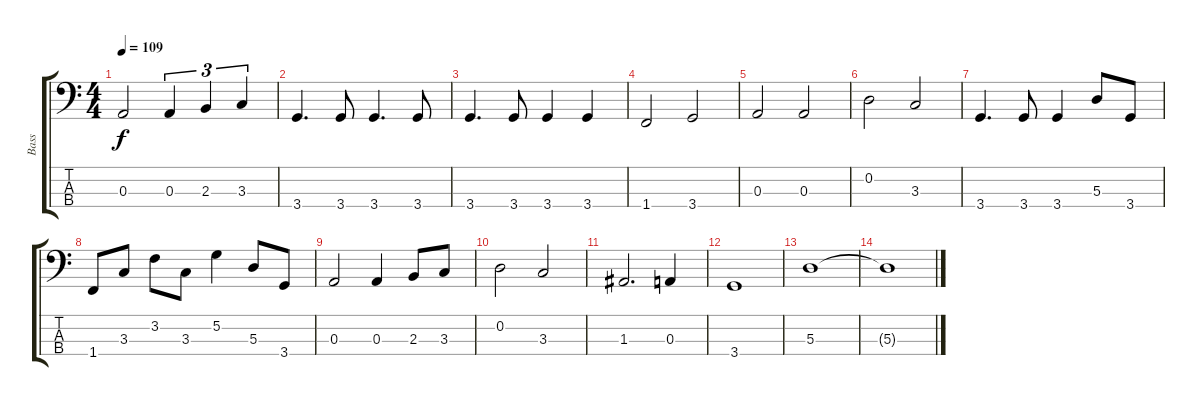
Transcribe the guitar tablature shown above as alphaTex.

\track ("Bass" "Bass") {instrument electricbasspick}
\staff {score tabs}
\tuning (G2 D2 A1 E1) {hide}
\ts (4 4)
\tempo 109
\clef f4
\ks c
0.3.2{dy f} 0.3.4{tu (3 2)} 2.3.4{tu (3 2)} 3.3.4{tu (3 2)} |
3.4.4{d} 3.4.8 3.4.4{d} 3.4.8 |
3.4.4{d} 3.4.8 3.4.4 3.4.4 |
1.4.2 3.4.2 |
0.3.2 0.3.2 |
0.2.2 3.3.2 |
3.4.4{d} 3.4.8 3.4.4 5.3.8 3.4.8 |
1.4.8 3.3.8 3.2.8 3.3.8 5.2.4 5.3.8 3.4.8 |
0.3.2 0.3.4 2.3.8 3.3.8 |
0.2.2 3.3.2 |
1.3.2{d} 0.3.4 |
3.4.1 |
5.3.1{volume 5} |
5.3{t}.1{volume 0}
